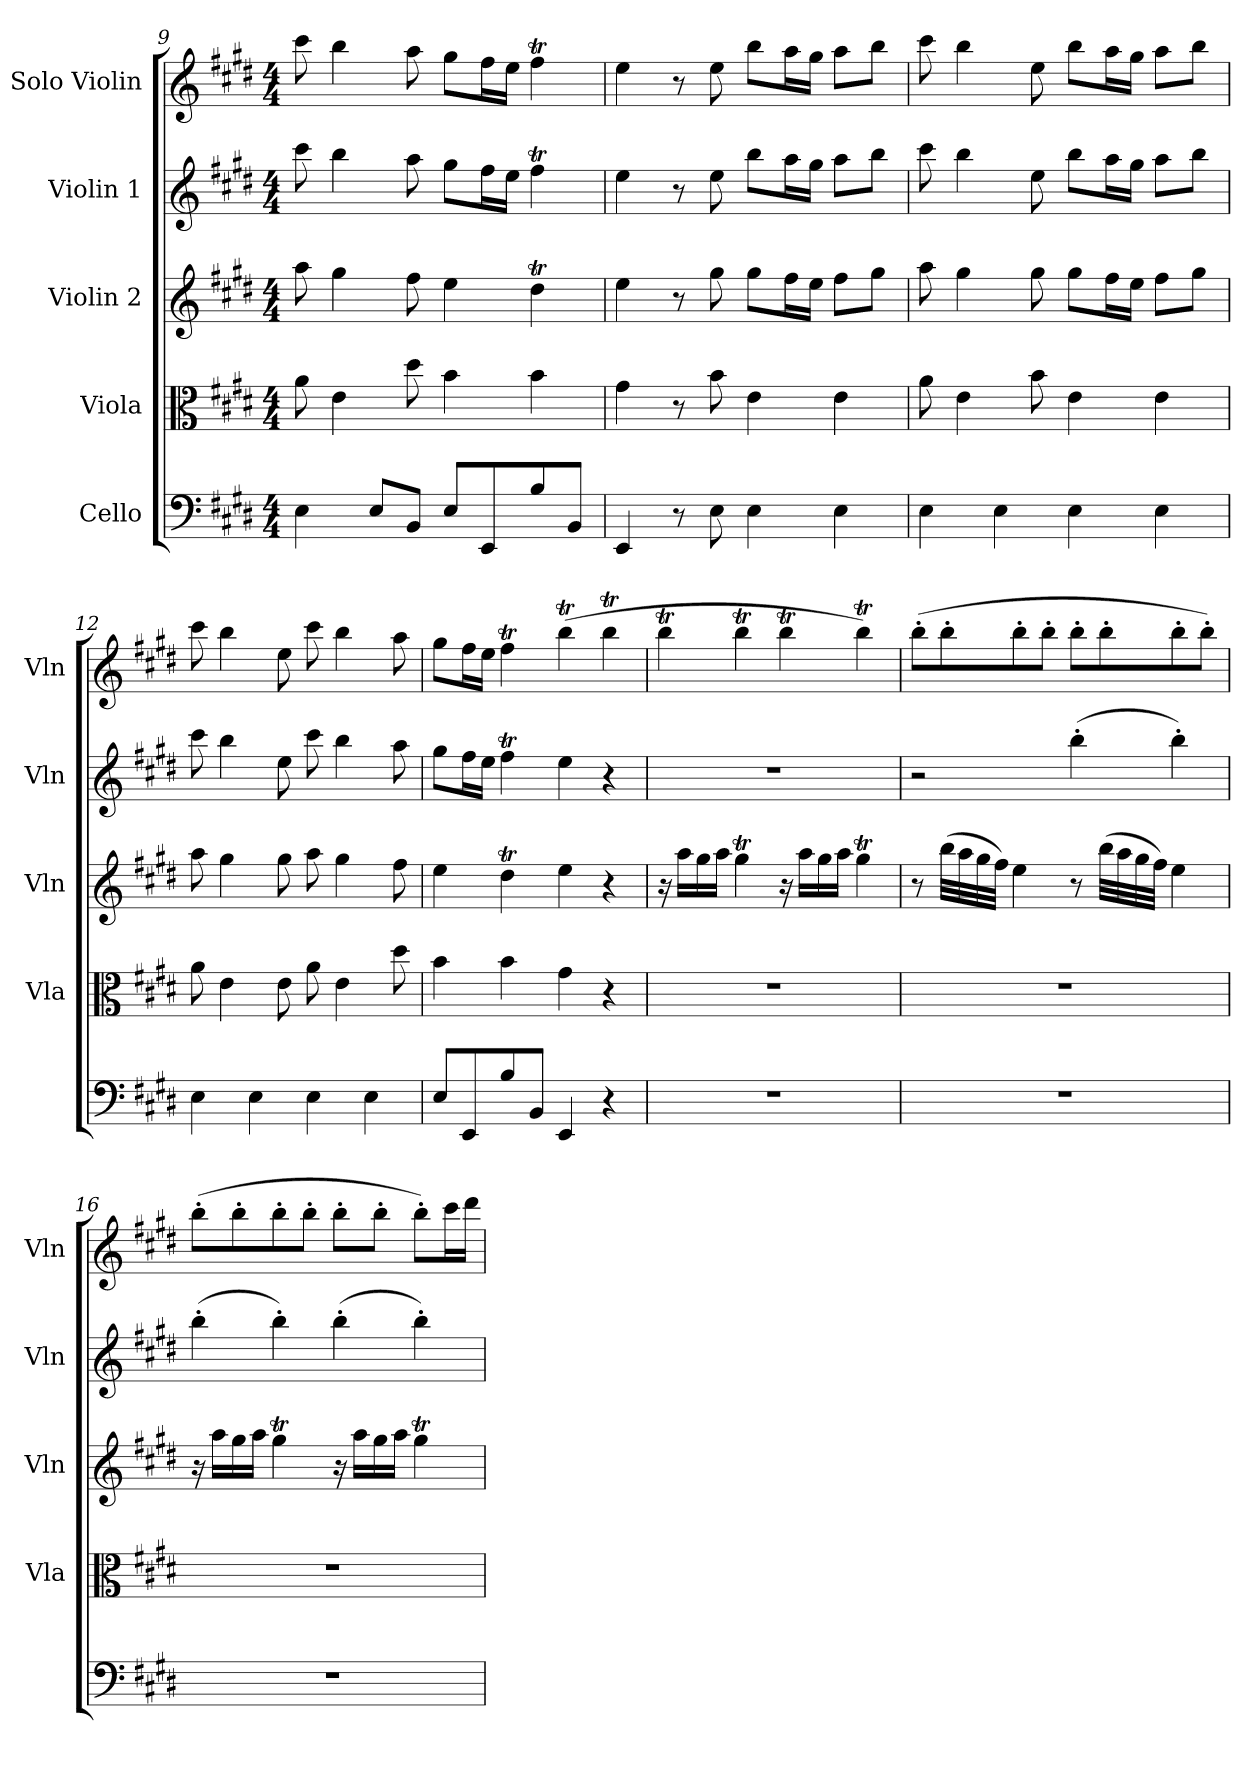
**kern	**kern	**kern	**kern	**kern
*part5	*part4	*part3	*part2	*part1
*staff5	*staff4	*staff3	*staff2	*staff1
*I"Cello	*I"Viola	*I"Violin 2	*I"Violin 1	*I"Solo Violin
*	*I'Vla	*I'Vln	*I'Vln	*I'Vln
*clefF4	*clefC3	*clefG2	*clefG2	*clefG2
*k[f#c#g#d#]	*k[f#c#g#d#]	*k[f#c#g#d#]	*k[f#c#g#d#]	*k[f#c#g#d#]
*E:	*E:	*E:	*E:	*E:
*M4/4	*M4/4	*M4/4	*M4/4	*M4/4
=9	=9	=9	=9	=9
4E	8a	8aa	8ccc#	8ccc#
.	4e	4gg#	4bb	4bb
8EL	.	.	.	.
8BBJ	8dd#	8ff#	8aa	8aa
8EL	4b	4ee	8gg#L	8gg#L
8EE	.	.	16ff#L	16ff#L
.	.	.	16eeJJ	16eeJJ
8B	4b	4dd#t	4ff#T	4ff#T
8BBJ	.	.	.	.
=10	=10	=10	=10	=10
4EE	4g#	4ee	4ee	4ee
8r	8r	8r	8r	8r
8E	8b	8gg#	8ee	8ee
4E	4e	8gg#L	8bbL	8bbL
.	.	16ff#L	16aaL	16aaL
.	.	16eeJJ	16gg#JJ	16gg#JJ
4E	4e	8ff#L	8aaL	8aaL
.	.	8gg#J	8bbJ	8bbJ
=11	=11	=11	=11	=11
4E	8a	8aa	8ccc#	8ccc#
.	4e	4gg#	4bb	4bb
4E	.	.	.	.
.	8b	8gg#	8ee	8ee
4E	4e	8gg#L	8bbL	8bbL
.	.	16ff#L	16aaL	16aaL
.	.	16eeJJ	16gg#JJ	16gg#JJ
4E	4e	8ff#L	8aaL	8aaL
.	.	8gg#J	8bbJ	8bbJ
=12	=12	=12	=12	=12
4E	8a	8aa	8ccc#	8ccc#
.	4e	4gg#	4bb	4bb
4E	.	.	.	.
.	8e	8gg#	8ee	8ee
4E	8a	8aa	8ccc#	8ccc#
.	4e	4gg#	4bb	4bb
4E	.	.	.	.
.	8dd#	8ff#	8aa	8aa
=13	=13	=13	=13	=13
8EL	4b	4ee	8gg#L	8gg#L
8EE	.	.	16ff#L	16ff#L
.	.	.	16eeJJ	16eeJJ
8B	4b	4dd#t	4ff#T	4ff#T
8BBJ	.	.	.	.
4EE	4g#	4ee	4ee	(4bbT
4r	4r	4r	4r	4bbT
=14	=14	=14	=14	=14
1r	1r	16r	1r	4bbT
.	.	16aaLL	.	.
.	.	16gg#	.	.
.	.	16aaJJ	.	.
.	.	4gg#t	.	4bbT
.	.	16r	.	4bbT
.	.	16aaLL	.	.
.	.	16gg#	.	.
.	.	16aaJJ	.	.
.	.	4gg#t	.	4bbT)
=15	=15	=15	=15	=15
1r	1r	8r	2r	(8bb'L
.	.	(32bbLLL	.	8bb'
.	.	32aa	.	.
.	.	32gg#	.	.
.	.	32ff#JJJ)	.	.
.	.	4ee	.	8bb'
.	.	.	.	8bb'J
.	.	8r	(4bb'	8bb'L
.	.	(32bbLLL	.	8bb'
.	.	32aa	.	.
.	.	32gg#	.	.
.	.	32ff#JJJ)	.	.
.	.	4ee	4bb')	8bb'
.	.	.	.	8bb'J)
=16	=16	=16	=16	=16
1r	1r	16r	(4bb'	(8bb'L
.	.	16aaLL	.	.
.	.	16gg#	.	8bb'
.	.	16aaJJ	.	.
.	.	4gg#t	4bb')	8bb'
.	.	.	.	8bb'J
.	.	16r	(4bb'	8bb'L
.	.	16aaLL	.	.
.	.	16gg#	.	8bb'J
.	.	16aaJJ	.	.
.	.	4gg#t	4bb')	8bb'L)
.	.	.	.	16ccc#L
.	.	.	.	16ddd#JJ
=	=	=	=	=
*-	*-	*-	*-	*-
